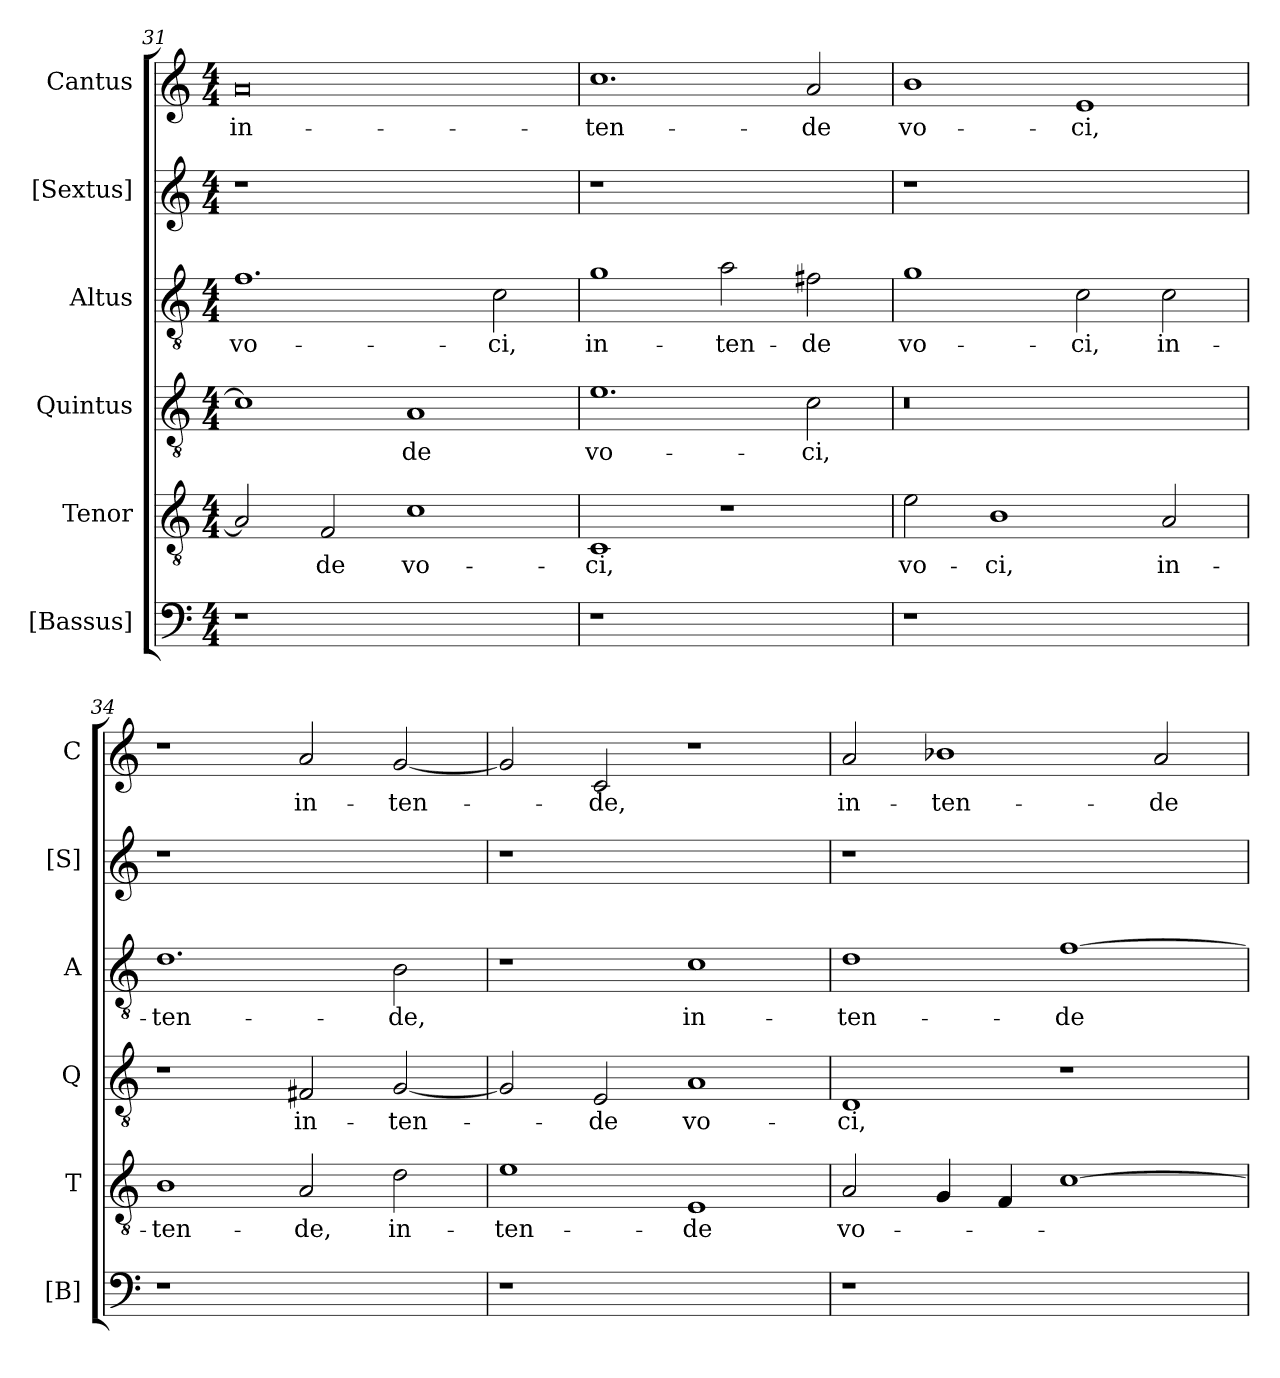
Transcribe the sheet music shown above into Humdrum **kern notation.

**kern	**kern	**text	**kern	**text	**kern	**text	**kern	**kern	**text
*part6	*part5	*part5	*part4	*part4	*part3	*part3	*part2	*part1	*part1
*staff6	*staff5	*staff5	*staff4	*staff4	*staff3	*staff3	*staff2	*staff1	*staff1
*I"[Bassus]	*I"Tenor	*	*I"Quintus	*	*I"Altus	*	*I"[Sextus]	*I"Cantus	*
*I'[B]	*I'T	*	*I'Q	*	*I'A	*	*I'[S]	*I'C	*
*clefF4	*clefGv2	*	*clefGv2	*	*clefGv2	*	*clefG2	*clefG2	*
*k[]	*k[]	*	*k[]	*	*k[]	*	*k[]	*k[]	*
*C:	*C:	*	*C:	*	*C:	*	*C:	*C:	*
*M4/4	*M4/4	*	*M4/4	*	*M4/4	*	*M4/4	*M4/4	*
=31	=31	=31	=31	=31	=31	=31	=31	=31	=31
1r	2A/]	.	1c\]	.	1.f\	vo-	1r	0a/	in-
.	2F/	-de	.	.	.	.	.	.	.
1ryy	1c\	vo-	1A/	-de	.	.	1ryy	.	.
.	.	.	.	.	2c\	-ci,	.	.	.
=32	=32	=32	=32	=32	=32	=32	=32	=32	=32
1r	1C/	-ci,	1.e\	vo-	1g\	in-	1r	1.cc\	-ten-
1ryy	1r	.	.	.	2a\	-ten-	1ryy	.	.
.	.	.	2c\	-ci,	2f#X\	-de	.	2a/	-de
=33	=33	=33	=33	=33	=33	=33	=33	=33	=33
!	!	!	!LO:N:vis=0	!	!	!	!	!	!
1r	2e\	vo-	1r	.	1g\	vo-	1r	1b\	vo-
.	1B\	-ci,	.	.	.	.	.	.	.
1ryy	.	.	1ryy	.	2c\	-ci,	1ryy	1e/	-ci,
.	2A/	in-	.	.	2c\	in-	.	.	.
=34	=34	=34	=34	=34	=34	=34	=34	=34	=34
1r	1B\	-ten-	1r	.	1.d\	-ten-	1r	1r	.
1ryy	2A/	-de,	2F#X/	in-	.	.	1ryy	2a/	in-
.	2d\	in-	[2G/	-ten-	2B\	-de,	.	[2g/	-ten-
=35	=35	=35	=35	=35	=35	=35	=35	=35	=35
1r	1e\	-ten-	2G/]	.	1r	.	1r	2g/]	.
.	.	.	2E/	-de	.	.	.	2c/	-de,
1ryy	1E/	-de	1A/	vo-	1c\	in-	1ryy	1r	.
=36	=36	=36	=36	=36	=36	=36	=36	=36	=36
1r	2A/	vo-	1D/	-ci,	1d\	-ten-	1r	2a/	in-
.	4G/	.	.	.	.	.	.	1b-X\	-ten-
.	4F/	.	.	.	.	.	.	.	.
1ryy	[1c\	.	1r	.	[1f\	-de	1ryy	.	.
.	.	.	.	.	.	.	.	2a/	-de
=	=	=	=	=	=	=	=	=	=
*-	*-	*-	*-	*-	*-	*-	*-	*-	*-
